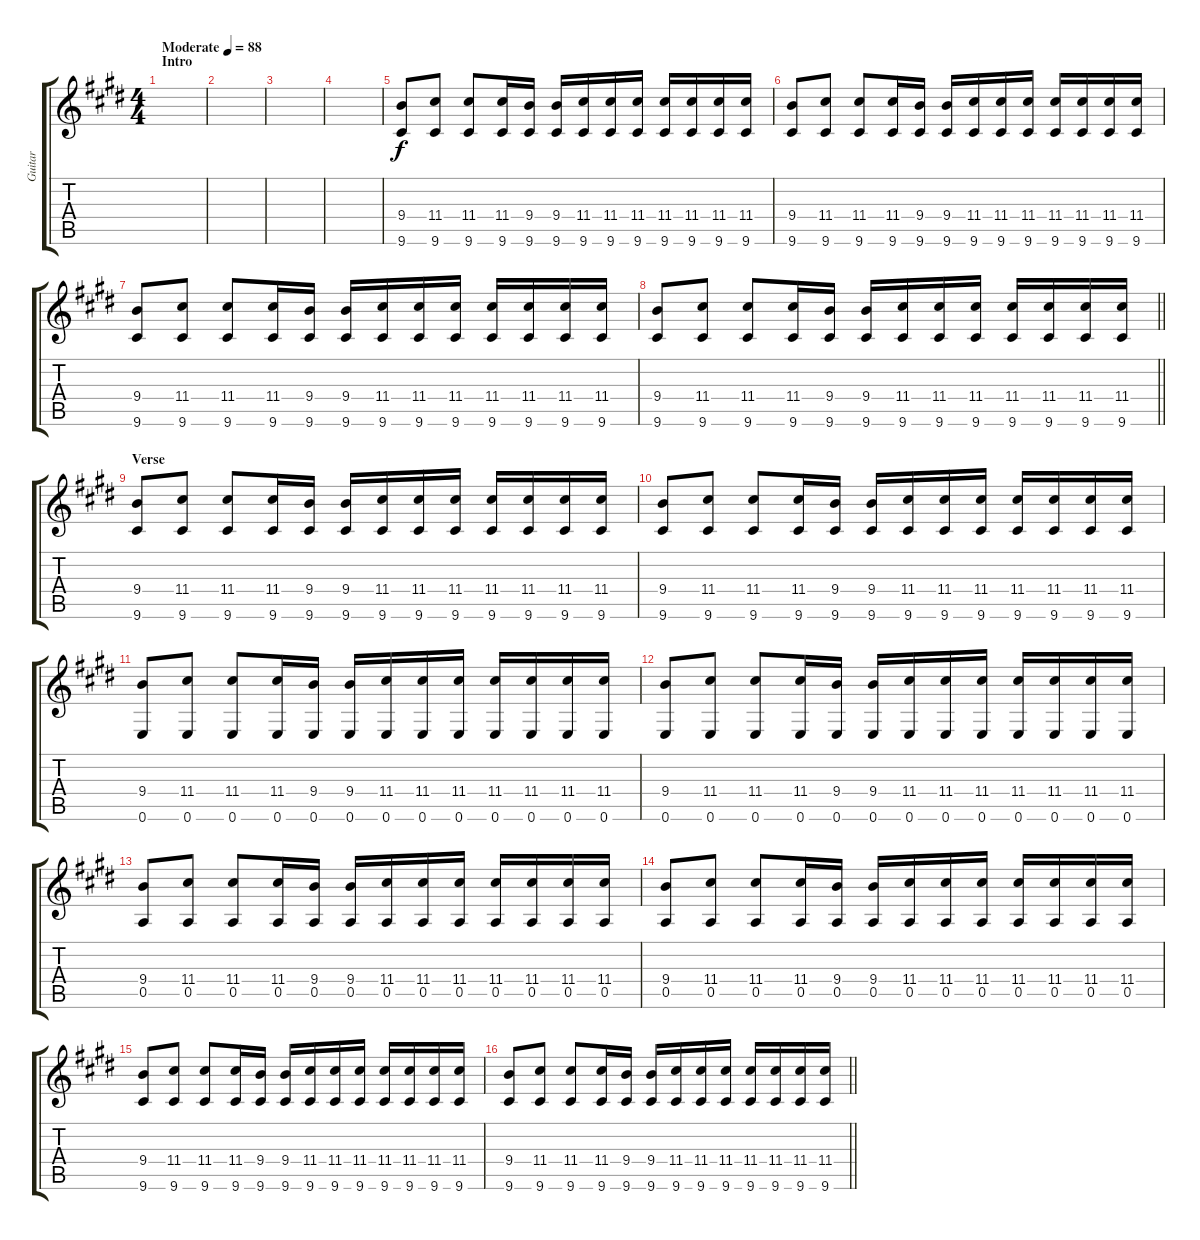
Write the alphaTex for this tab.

\track ("Guitar" "Guitar") {instrument distortionguitar}
\staff {score tabs}
\tuning (E4 B3 G3 D3 A2 E2) {hide}
\ts (4 4)
\section ("" "Intro")
\tempo (88 "Moderate")
\clef g2
\ks e
|
|
|
|
(9.4 9.6).8 (11.4 9.6).8 (11.4 9.6).8 (11.4 9.6).16 (9.4 9.6).16 (9.4 9.6).16 (11.4 9.6).16 (11.4 9.6).16 (11.4 9.6).16 (11.4 9.6).16 (11.4 9.6).16 (11.4 9.6).16 (11.4 9.6).16 |
(9.4 9.6).8 (11.4 9.6).8 (11.4 9.6).8 (11.4 9.6).16 (9.4 9.6).16 (9.4 9.6).16 (11.4 9.6).16 (11.4 9.6).16 (11.4 9.6).16 (11.4 9.6).16 (11.4 9.6).16 (11.4 9.6).16 (11.4 9.6).16 |
(9.4 9.6).8 (11.4 9.6).8 (11.4 9.6).8 (11.4 9.6).16 (9.4 9.6).16 (9.4 9.6).16 (11.4 9.6).16 (11.4 9.6).16 (11.4 9.6).16 (11.4 9.6).16 (11.4 9.6).16 (11.4 9.6).16 (11.4 9.6).16 |
\barLineRight lightlight
(9.4 9.6).8 (11.4 9.6).8 (11.4 9.6).8 (11.4 9.6).16 (9.4 9.6).16 (9.4 9.6).16 (11.4 9.6).16 (11.4 9.6).16 (11.4 9.6).16 (11.4 9.6).16 (11.4 9.6).16 (11.4 9.6).16 (11.4 9.6).16 |
\section ("" "Verse")
(9.4 9.6).8 (11.4 9.6).8 (11.4 9.6).8 (11.4 9.6).16 (9.4 9.6).16 (9.4 9.6).16 (11.4 9.6).16 (11.4 9.6).16 (11.4 9.6).16 (11.4 9.6).16 (11.4 9.6).16 (11.4 9.6).16 (11.4 9.6).16 |
(9.4 9.6).8 (11.4 9.6).8 (11.4 9.6).8 (11.4 9.6).16 (9.4 9.6).16 (9.4 9.6).16 (11.4 9.6).16 (11.4 9.6).16 (11.4 9.6).16 (11.4 9.6).16 (11.4 9.6).16 (11.4 9.6).16 (11.4 9.6).16 |
(9.4 0.6).8 (11.4 0.6).8 (11.4 0.6).8 (11.4 0.6).16 (9.4 0.6).16 (9.4 0.6).16 (11.4 0.6).16 (11.4 0.6).16 (11.4 0.6).16 (11.4 0.6).16 (11.4 0.6).16 (11.4 0.6).16 (11.4 0.6).16 |
(9.4 0.6).8 (11.4 0.6).8 (11.4 0.6).8 (11.4 0.6).16 (9.4 0.6).16 (9.4 0.6).16 (11.4 0.6).16 (11.4 0.6).16 (11.4 0.6).16 (11.4 0.6).16 (11.4 0.6).16 (11.4 0.6).16 (11.4 0.6).16 |
(9.4 0.5).8 (11.4 0.5).8 (11.4 0.5).8 (11.4 0.5).16 (9.4 0.5).16 (9.4 0.5).16 (11.4 0.5).16 (11.4 0.5).16 (11.4 0.5).16 (11.4 0.5).16 (11.4 0.5).16 (11.4 0.5).16 (11.4 0.5).16 |
(9.4 0.5).8 (11.4 0.5).8 (11.4 0.5).8 (11.4 0.5).16 (9.4 0.5).16 (9.4 0.5).16 (11.4 0.5).16 (11.4 0.5).16 (11.4 0.5).16 (11.4 0.5).16 (11.4 0.5).16 (11.4 0.5).16 (11.4 0.5).16 |
(9.4 9.6).8 (11.4 9.6).8 (11.4 9.6).8 (11.4 9.6).16 (9.4 9.6).16 (9.4 9.6).16 (11.4 9.6).16 (11.4 9.6).16 (11.4 9.6).16 (11.4 9.6).16 (11.4 9.6).16 (11.4 9.6).16 (11.4 9.6).16 |
\barLineRight lightlight
(9.4 9.6).8 (11.4 9.6).8 (11.4 9.6).8 (11.4 9.6).16 (9.4 9.6).16 (9.4 9.6).16 (11.4 9.6).16 (11.4 9.6).16 (11.4 9.6).16 (11.4 9.6).16 (11.4 9.6).16 (11.4 9.6).16 (11.4 9.6).16
